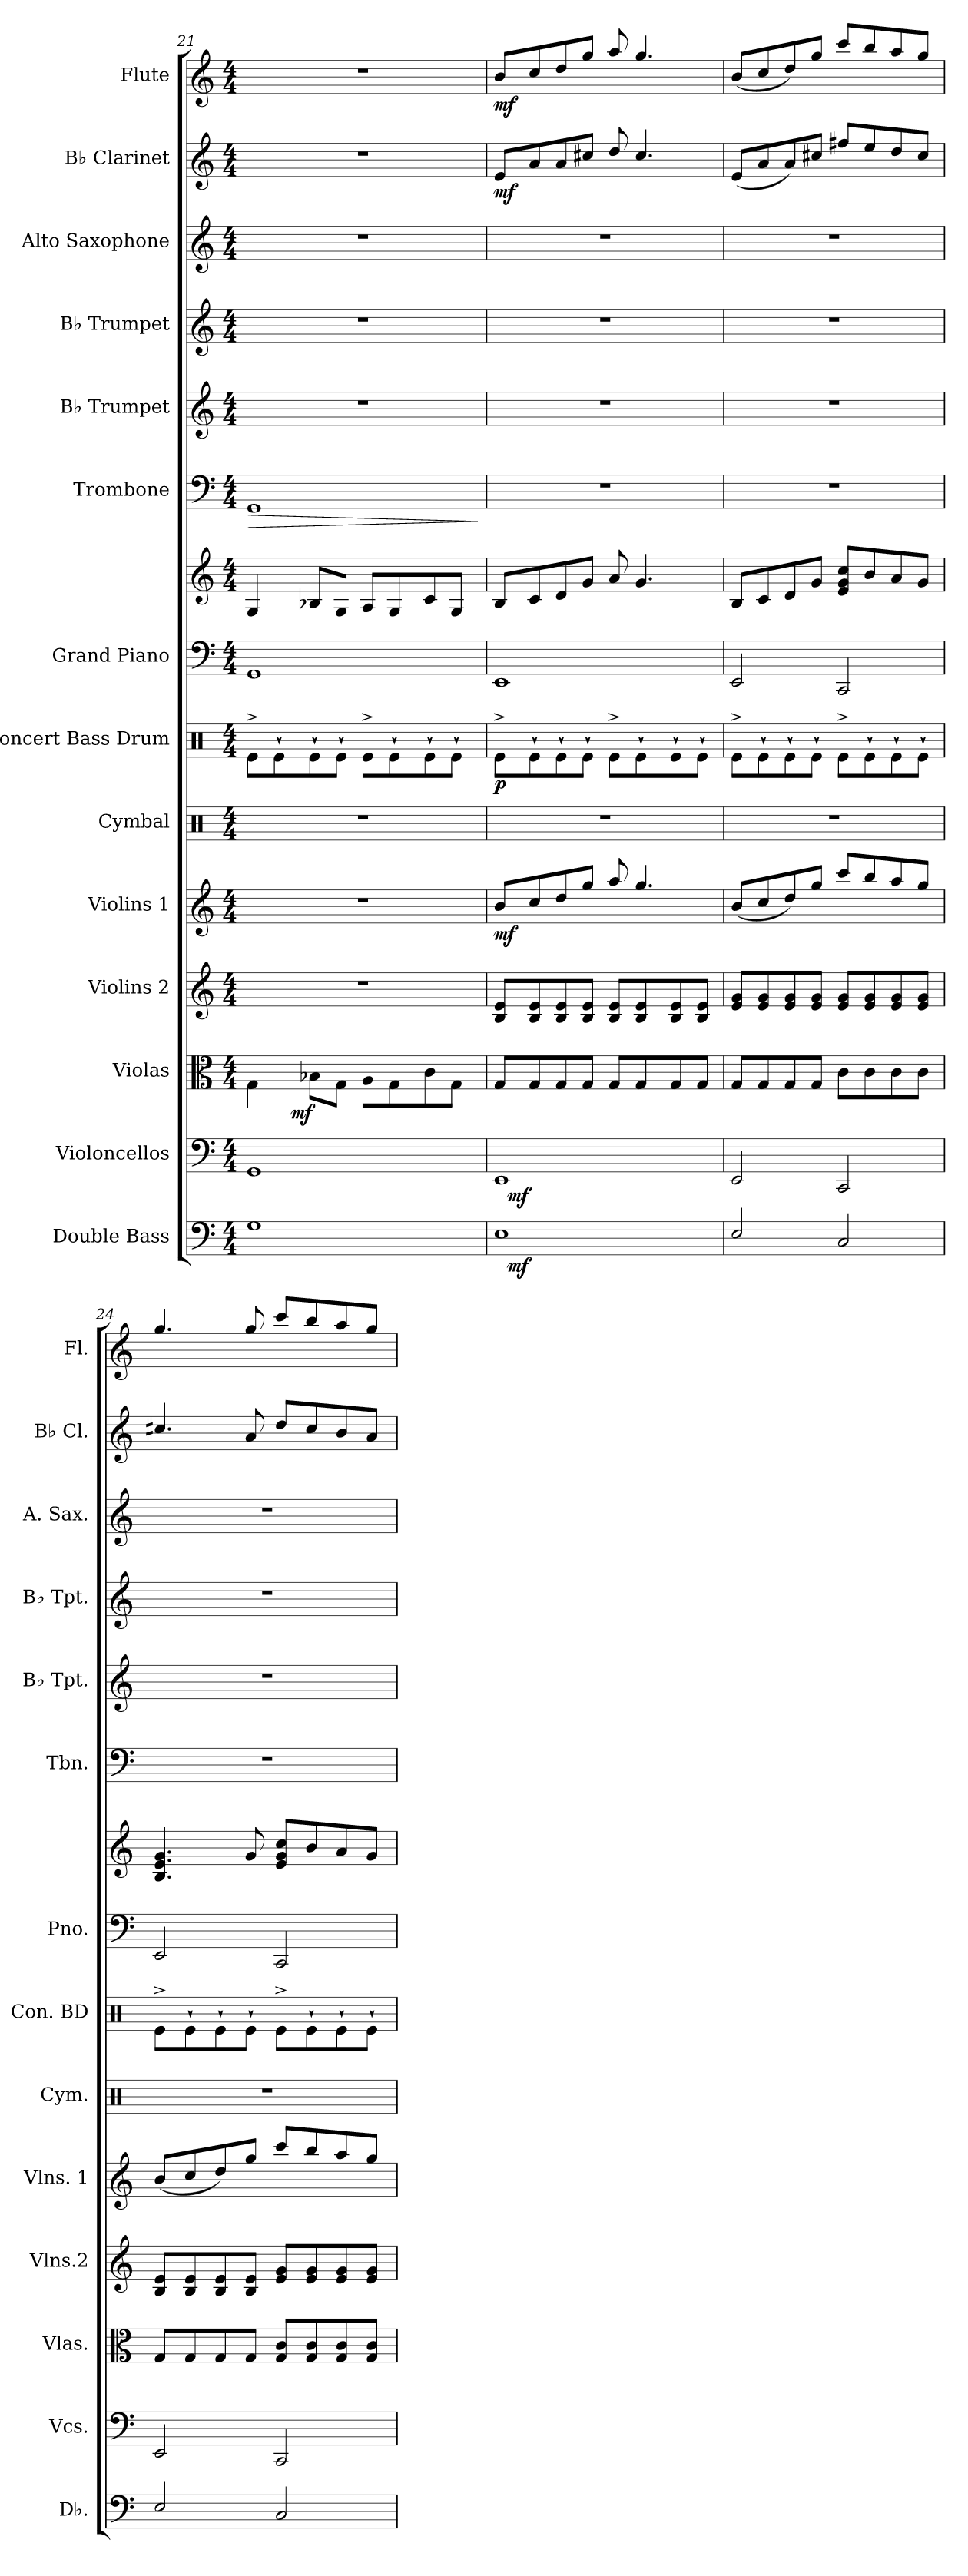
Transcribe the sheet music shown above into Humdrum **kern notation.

**kern	**dynam	**kern	**dynam	**kern	**dynam	**kern	**kern	**dynam	**kern	**kern	**dynam	**kern	**kern	**kern	**dynam	**kern	**kern	**kern	**kern	**dynam	**kern	**dynam
*part14	*part14	*part13	*part13	*part12	*part12	*part11	*part10	*part10	*part9	*part8	*part8	*part7	*part7	*part6	*part6	*part5	*part4	*part3	*part2	*part2	*part1	*part1
*staff15	*staff15	*staff14	*staff14	*staff13	*staff13	*staff12	*staff11	*staff11	*staff10	*staff9	*staff9	*staff8	*staff7	*staff6	*staff6	*staff5	*staff4	*staff3	*staff2	*staff2	*staff1	*staff1
*I"Double Bass	*	*I"Violoncellos	*	*I"Violas	*	*I"Violins 2	*I"Violins 1	*	*I"Cymbal	*I"Concert Bass Drum	*	*I"Grand Piano	*	*I"Trombone	*	*I"B♭ Trumpet	*I"B♭ Trumpet	*I"Alto Saxophone	*I"B♭ Clarinet	*	*I"Flute	*
*I'Db.	*	*I'Vcs.	*	*I'Vlas.	*	*I'Vlns.2	*I'Vlns. 1	*	*I'Cym.	*I'Con. BD	*	*I'Pno.	*	*I'Tbn.	*	*I'B♭ Tpt.	*I'B♭ Tpt.	*I'A. Sax.	*I'B♭ Cl.	*	*I'Fl.	*
!!LO:PB:g=z
*clefF4	*	*clefF4	*	*clefC3	*	*clefG2	*clefG2	*	*clefX	*clefX	*	*clefF4	*clefG2	*clefF4	*	*clefG2	*clefG2	*clefG2	*clefG2	*	*clefG2	*
*ITrd7c12	*	*	*	*	*	*	*	*	*	*	*	*	*	*	*	*ITrd1c2	*ITrd1c2	*ITrd5c9	*ITrd1c2	*	*	*
*k[]	*	*k[]	*	*k[]	*	*k[]	*k[]	*	*k[]	*k[]	*	*k[]	*k[]	*k[]	*	*k[b-e-]	*k[b-e-]	*k[b-e-a-]	*k[b-e-]	*	*k[]	*
*M4/4	*	*M4/4	*	*M4/4	*	*M4/4	*M4/4	*	*M4/4	*M4/4	*	*M4/4	*M4/4	*M4/4	*	*M4/4	*M4/4	*M4/4	*M4/4	*	*M4/4	*
=21	=21	=21	=21	=21	=21	=21	=21	=21	=21	=21	=21	=21	=21	=21	=21	=21	=21	=21	=21	=21	=21	=21
!	!	!	!	!	!	!	!	!	!	!	!	!	!	!	!LO:HP:b	!	!	!	!	!	!	!
*	*	*	*	*^	*	*	*	*	*	*	*	*	*	*	*	*	*	*	*	*	*	*
1GG	.	1GG	.	4G\	8.ryy	.	1r	1r	.	1r	8Re^\L	.	1GG	4G/	1GG	>	1r	1r	1r	1r	.	1r	.
.	.	.	.	.	.	.	.	.	.	.	8Re`\	.	.	.	.	.	.	.	.	.	.	.	.
!	!	!	!	!	!	!LO:DY:b	!	!	!	!	!	!	!	!	!	!	!	!	!	!	!	!	!
.	.	.	.	.	2ryy	mf	.	.	.	.	.	.	.	.	.	.	.	.	.	.	.	.	.
.	.	.	.	8B-X\L	.	.	.	.	.	.	8Re`\	.	.	8B-X/L	.	.	.	.	.	.	.	.	.
.	.	.	.	8G\J	.	.	.	.	.	.	8Re`\J	.	.	8G/J	.	.	.	.	.	.	.	.	.
.	.	.	.	8A\L	.	.	.	.	.	.	8Re^\L	.	.	8A/L	.	.	.	.	.	.	.	.	.
.	.	.	.	8G\	.	.	.	.	.	.	8Re`\	.	.	8G/	.	.	.	.	.	.	.	.	.
.	.	.	.	.	4ryy	.	.	.	.	.	.	.	.	.	.	.	.	.	.	.	.	.	.
.	.	.	.	8c\	.	.	.	.	.	.	8Re`\	.	.	8c/	.	.	.	.	.	.	.	.	.
.	.	.	.	8G\J	.	.	.	.	.	.	8Re`\J	.	.	8G/J	.	.	.	.	.	.	.	.	.
.	.	.	.	.	16ryy	.	.	.	.	.	.	.	.	.	.	.	.	.	.	.	.	.	.
.	.	.	.	.	.	.	.	.	.	.	.	.	.	.	.	]	.	.	.	.	.	.	.
=22	=22	=22	=22	=22	=22	=22	=22	=22	=22	=22	=22	=22	=22	=22	=22	=22	=22	=22	=22	=22	=22	=22	=22
!	!	!	!	!	!	!	!	!	!LO:DY:b	!	!	!LO:DY:b	!	!	!	!	!	!	!	!	!LO:DY:b	!	!LO:DY:b
*^	*	*^	*	*v	*v	*	*	*	*	*	*	*	*	*	*	*	*	*	*	*	*	*	*
1EE	24ryy	.	1EE	24ryy	.	8G/L	.	8B/ 8e/L	8b/L	mf	1r	8Re^\L	p	1EE	8B/L	1r	.	1r	1r	1r	8d/L	mf	8b/L	mf
!	!	!LO:DY:b	!	!	!LO:DY:b	!	!	!	!	!	!	!	!	!	!	!	!	!	!	!	!	!	!	!
.	3%2ryy	mf	.	3%2ryy	mf	.	.	.	.	.	.	.	.	.	.	.	.	.	.	.	.	.	.	.
.	.	.	.	.	.	8G/	.	8B/ 8e/	8cc/	.	.	8Re`\	.	.	8c/	.	.	.	.	.	8g/	.	8cc/	.
.	.	.	.	.	.	8G/	.	8B/ 8e/	8dd/	.	.	8Re`\	.	.	8d/	.	.	.	.	.	8g/	.	8dd/	.
.	.	.	.	.	.	8G/J	.	8B/ 8e/J	8gg/J	.	.	8Re`\J	.	.	8g/J	.	.	.	.	.	8bn/J	.	8gg/J	.
.	.	.	.	.	.	8G/L	.	8B/ 8e/L	8aa/	.	.	8Re^\L	.	.	8a/	.	.	.	.	.	8cc/	.	8aa/	.
.	.	.	.	.	.	8G/	.	8B/ 8e/	4.gg/	.	.	8Re`\	.	.	4.g/	.	.	.	.	.	4.b/	.	4.gg/	.
.	6..ryy	.	.	6..ryy	.	.	.	.	.	.	.	.	.	.	.	.	.	.	.	.	.	.	.	.
.	.	.	.	.	.	8G/	.	8B/ 8e/	.	.	.	8Re`\	.	.	.	.	.	.	.	.	.	.	.	.
.	.	.	.	.	.	8G/J	.	8B/ 8e/J	.	.	.	8Re`\J	.	.	.	.	.	.	.	.	.	.	.	.
*v	*v	*	*	*	*	*	*	*	*	*	*	*	*	*	*	*	*	*	*	*	*	*	*	*
*	*	*v	*v	*	*	*	*	*	*	*	*	*	*	*	*	*	*	*	*	*	*	*	*
!!LO:PB:g=z
=23	=23	=23	=23	=23	=23	=23	=23	=23	=23	=23	=23	=23	=23	=23	=23	=23	=23	=23	=23	=23	=23	=23
2EE/	.	2EE/	.	8G/L	.	8e/ 8g/L	(>8b/L	.	1r	8Re^\L	.	2EE/	8B/L	1r	.	1r	1r	1r	(>8d/L	.	(>8b/L	.
.	.	.	.	8G/	.	8e/ 8g/	8cc/	.	.	8Re`\	.	.	8c/	.	.	.	.	.	8g/	.	8cc/	.
.	.	.	.	8G/	.	8e/ 8g/	8dd/)	.	.	8Re`\	.	.	8d/	.	.	.	.	.	8g/)	.	8dd/)	.
.	.	.	.	8G/J	.	8e/ 8g/J	8gg/J	.	.	8Re`\J	.	.	8g/J	.	.	.	.	.	8bn/J	.	8gg/J	.
2CC/	.	2CC/	.	8c\L	.	8e/ 8g/L	8ccc/L	.	.	8Re^\L	.	2CC/	8e/ 8g/ 8cc/L	.	.	.	.	.	8een/L	.	8ccc/L	.
.	.	.	.	8c\	.	8e/ 8g/	8bb/	.	.	8Re`\	.	.	8b/	.	.	.	.	.	8dd/	.	8bb/	.
.	.	.	.	8c\	.	8e/ 8g/	8aa/	.	.	8Re`\	.	.	8a/	.	.	.	.	.	8cc/	.	8aa/	.
.	.	.	.	8c\J	.	8e/ 8g/J	8gg/J	.	.	8Re`\J	.	.	8g/J	.	.	.	.	.	8b/J	.	8gg/J	.
=24	=24	=24	=24	=24	=24	=24	=24	=24	=24	=24	=24	=24	=24	=24	=24	=24	=24	=24	=24	=24	=24	=24
2EE/	.	2EE/	.	8G/L	.	8B/ 8e/L	(>8b/L	.	1r	8Re^\L	.	2EE/	4.B/ 4.e/ 4.g/	1r	.	1r	1r	1r	4.bn/	.	4.gg/	.
.	.	.	.	8G/	.	8B/ 8e/	8cc/	.	.	8Re`\	.	.	.	.	.	.	.	.	.	.	.	.
.	.	.	.	8G/	.	8B/ 8e/	8dd/)	.	.	8Re`\	.	.	.	.	.	.	.	.	.	.	.	.
.	.	.	.	8G/J	.	8B/ 8e/J	8gg/J	.	.	8Re`\J	.	.	8g/	.	.	.	.	.	8g/	.	8gg/	.
2CC/	.	2CC/	.	8G/ 8c/L	.	8e/ 8g/L	8ccc/L	.	.	8Re^\L	.	2CC/	8e/ 8g/ 8cc/L	.	.	.	.	.	8cc/L	.	8ccc/L	.
.	.	.	.	8G/ 8c/	.	8e/ 8g/	8bb/	.	.	8Re`\	.	.	8b/	.	.	.	.	.	8b/	.	8bb/	.
.	.	.	.	8G/ 8c/	.	8e/ 8g/	8aa/	.	.	8Re`\	.	.	8a/	.	.	.	.	.	8a/	.	8aa/	.
.	.	.	.	8G/ 8c/J	.	8e/ 8g/J	8gg/J	.	.	8Re`\J	.	.	8g/J	.	.	.	.	.	8g/J	.	8gg/J	.
=	=	=	=	=	=	=	=	=	=	=	=	=	=	=	=	=	=	=	=	=	=	=
*-	*-	*-	*-	*-	*-	*-	*-	*-	*-	*-	*-	*-	*-	*-	*-	*-	*-	*-	*-	*-	*-	*-
